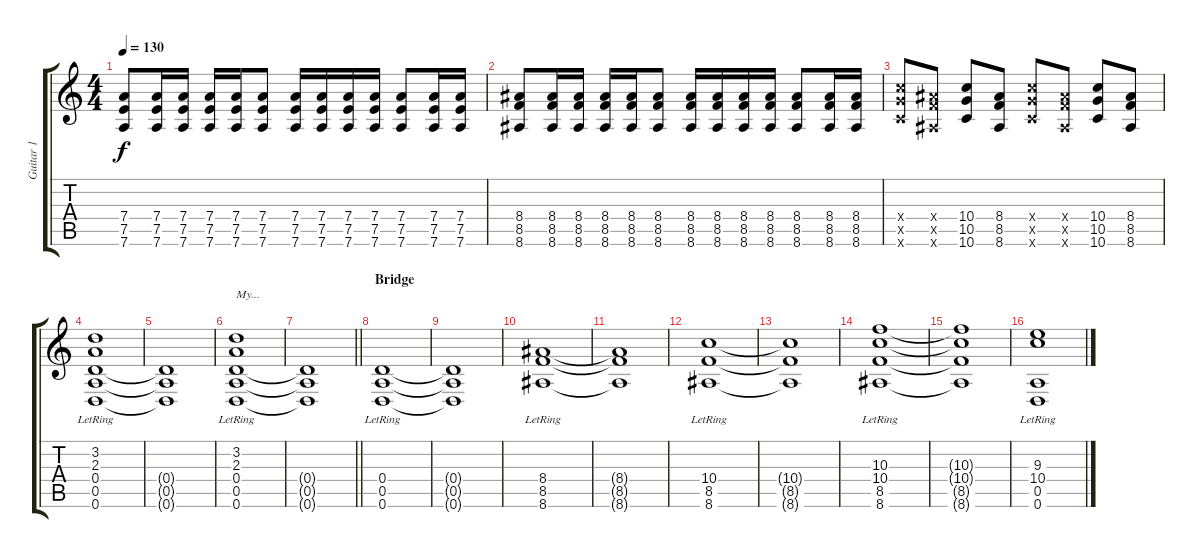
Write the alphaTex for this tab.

\track ("Guitar 1" "Guitar 1") {instrument acousticguitarsteel}
\staff {score tabs}
\tuning (E4 B3 G3 D3 A2 D2) {hide}
\ts (4 4)
\tempo 130
\clef g2
\ks c
(7.4 7.5 7.6).8{dy f} (7.4 7.5 7.6).16 (7.4 7.5 7.6).16 (7.4 7.5 7.6).16 (7.4 7.5 7.6).16 (7.4 7.5 7.6).8 (7.4 7.5 7.6).16 (7.4 7.5 7.6).16 (7.4 7.5 7.6).16 (7.4 7.5 7.6).16 (7.4 7.5 7.6).8 (7.4 7.5 7.6).16 (7.4 7.5 7.6).16 |
(8.4 8.5 8.6).8 (8.4 8.5 8.6).16 (8.4 8.5 8.6).16 (8.4 8.5 8.6).16 (8.4 8.5 8.6).16 (8.4 8.5 8.6).8 (8.4 8.5 8.6).16 (8.4 8.5 8.6).16 (8.4 8.5 8.6).16 (8.4 8.5 8.6).16 (8.4 8.5 8.6).8 (8.4 8.5 8.6).16 (8.4 8.5 8.6).16 |
(10.4{x} 10.5{x} 10.6{x}).8 (8.4{x} 8.5{x} 8.6{x}).8 (10.4 10.5 10.6).8 (8.4 8.5 8.6).8 (10.4{x} 10.5{x} 10.6{x}).8 (8.4{x} 8.5{x} 8.6{x}).8 (10.4 10.5 10.6).8 (8.4 8.5 8.6).8 |
(3.2 2.3 0.4{lr} 0.5 0.6).1 |
(0.4{t} 0.5{t} 0.6{t}).1 |
(3.2 2.3 0.4{lr} 0.5 0.6).1{txt "My..."} |
\barLineRight lightlight
(0.4{t} 0.5{t} 0.6{t}).1 |
\section ("" "Bridge")
(0.4 0.5 0.6{lr}).1 |
(0.4{t} 0.5{t} 0.6{t}).1 |
(8.4 8.5 8.6{lr}).1 |
(8.4{t} 8.5{t} 8.6{t}).1 |
(10.4{lr} 8.5{lr} 8.6{lr}).1 |
(10.4{t} 8.5{t} 8.6{t}).1 |
(10.3{lr} 10.4{lr} 8.5{lr} 8.6{lr}).1 |
(10.3{t} 10.4{t} 8.5{t} 8.6{t}).1 |
(9.3{lr} 10.4{lr} 0.5{lr} 0.6{lr}).1
